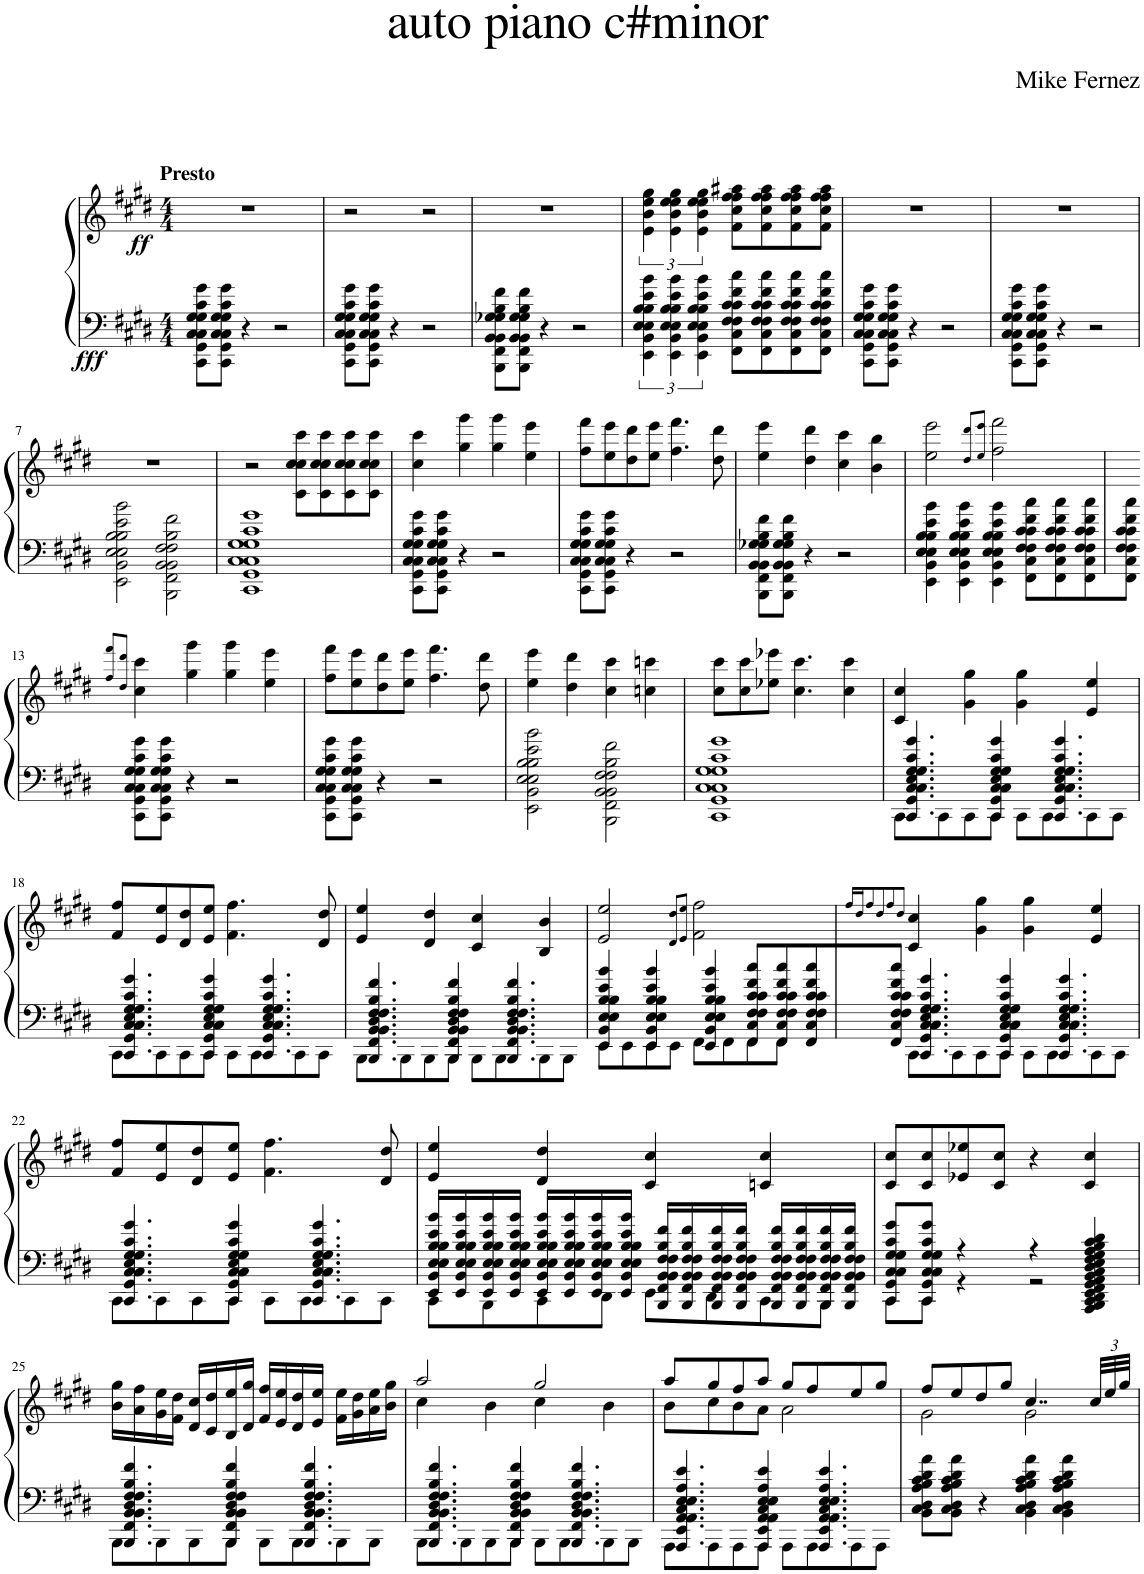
**kern	**kern	**dynam
*part1	*part1	*part1
*staff2	*staff1	*staff1/2
*I"Piano	*	*
*I'Pno	*	*
*clefF4	*clefG2	*
*k[f#c#g#d#]	*k[f#c#g#d#]	*
*M4/4	*M4/4	*
=1	=1	=1
!	!LO:TX:a:B:t=Presto	!
!	!	!LO:DY:b=2
!	!	!LO:DY:n=1:b
8CC#\ 8GG#\ 8C#\ 8C#\ 8G#\ 8G#\ 8c#\ 8g#\L	1r	fff ff
8CC#\ 8GG#\ 8C#\ 8C#\ 8G#\ 8G#\ 8c#\ 8g#\J	.	.
4r	.	.
2r	.	.
=2	=2	=2
8CC#\ 8GG#\ 8C#\ 8C#\ 8G#\ 8G#\ 8c#\ 8g#\L	2r	.
8CC#\ 8GG#\ 8C#\ 8C#\ 8G#\ 8G#\ 8c#\ 8g#\J	.	.
4r	.	.
2r	2r	.
=3	=3	=3
8BBB\ 8FF#\ 8BB\ 8BB\ 8G-X\ 8G-\ 8B\ 8f#\L	1r	.
8BBB\ 8FF#\ 8BB\ 8BB\ 8G-\ 8G-\ 8B\ 8f#\J	.	.
4r	.	.
2r	.	.
=4	=4	=4
6EE\ 6BB\ 6E\ 6E\ 6B\ 6B\ 6e\ 6b\	6e\ 6b\ 6ee\ 6gg#\	.
6EE\ 6BB\ 6E\ 6E\ 6B\ 6B\ 6e\ 6b\	6e\ 6b\ 6ee\ 6ee\ 6gg#\	.
6EE\ 6BB\ 6E\ 6E\ 6B\ 6B\ 6e\ 6b\	6e\ 6b\ 6ee\ 6ee\ 6gg#\	.
8FF#\ 8C#\ 8F#\ 8F#\ 8c#\ 8c#\ 8f#\ 8cc#\L	8f#\ 8cc#\ 8ff#\ 8ff#\ 8aa#X\L	.
8FF#\ 8C#\ 8F#\ 8F#\ 8c#\ 8c#\ 8f#\ 8cc#\	8f#\ 8cc#\ 8ff#\ 8ff#\ 8aa#\	.
8FF#\ 8C#\ 8F#\ 8F#\ 8c#\ 8c#\ 8f#\ 8cc#\	8f#\ 8cc#\ 8ff#\ 8ff#\ 8aa#\	.
8FF#\ 8C#\ 8F#\ 8F#\ 8c#\ 8c#\ 8f#\ 8cc#\J	8f#\ 8cc#\ 8ff#\ 8ff#\ 8aa#\J	.
=5	=5	=5
8CC#\ 8GG#\ 8C#\ 8C#\ 8G#\ 8G#\ 8c#\ 8g#\L	1r	.
8CC#\ 8GG#\ 8C#\ 8C#\ 8G#\ 8G#\ 8c#\ 8g#\J	.	.
4r	.	.
2r	.	.
=6	=6	=6
8CC#\ 8GG#\ 8C#\ 8C#\ 8G#\ 8G#\ 8c#\ 8g#\L	1r	.
8CC#\ 8GG#\ 8C#\ 8C#\ 8G#\ 8G#\ 8c#\ 8g#\J	.	.
4r	.	.
2r	.	.
!!LO:LB:g=z
=7	=7	=7
2EE\ 2BB\ 2E\ 2E\ 2B\ 2B\ 2e\ 2b\	1r	.
2BBB\ 2FF#\ 2BB\ 2BB\ 2F#\ 2F#\ 2B\ 2f#\	.	.
=8	=8	=8
1CC# 1GG# 1C# 1C# 1G# 1G# 1c# 1g#	2r	.
.	8c#\ 8cc#\ 8cc#\ 8ccc#\L	.
.	8c#\ 8cc#\ 8cc#\ 8ccc#\	.
.	8c#\ 8cc#\ 8cc#\ 8ccc#\	.
.	8c#\ 8cc#\ 8cc#\ 8ccc#\J	.
=9	=9	=9
8CC#\ 8GG#\ 8C#\ 8C#\ 8G#\ 8G#\ 8c#\ 8g#\L	4cc#\ 4ccc#\	.
8CC#\ 8GG#\ 8C#\ 8C#\ 8G#\ 8G#\ 8c#\ 8g#\J	.	.
4r	4gg#\ 4ggg#\	.
2r	4gg#\ 4ggg#\	.
.	4ee\ 4eee\	.
=10	=10	=10
8CC#\ 8GG#\ 8C#\ 8C#\ 8G#\ 8G#\ 8c#\ 8g#\L	8ff#\ 8fff#\L	.
8CC#\ 8GG#\ 8C#\ 8C#\ 8G#\ 8G#\ 8c#\ 8g#\J	8ee\ 8eee\	.
4r	8dd#\ 8ddd#\	.
.	8ee\ 8eee\J	.
2r	4.ff#\ 4.fff#\	.
.	8dd#\ 8ddd#\	.
=11	=11	=11
8BBB\ 8FF#\ 8BB\ 8BB\ 8G-X\ 8G-\ 8B\ 8f#\L	4ee\ 4eee\	.
8BBB\ 8FF#\ 8BB\ 8BB\ 8G-\ 8G-\ 8B\ 8f#\J	.	.
4r	4dd#\ 4ddd#\	.
2r	4cc#\ 4ccc#\	.
.	4b\ 4bb\	.
=12	=12	=12
4EE\ 4BB\ 4E\ 4E\ 4B\ 4B\ 4e\ 4b\	2ee\ 2eee\	.
4EE\ 4BB\ 4E\ 4E\ 4B\ 4B\ 4e\ 4b\	.	.
.	8qdd#/ 8qddd#/L	.
.	8qee/ 8qeee/J	.
4EE\ 4BB\ 4E\ 4E\ 4B\ 4B\ 4e\ 4b\	2ff#\ 2fff#\	.
8FF#\ 8C#\ 8F#\ 8F#\ 8c#\ 8c#\ 8f#\ 8cc#\L	.	.
8FF#\ 8C#\ 8F#\ 8F#\ 8c#\ 8c#\ 8f#\ 8cc#\	.	.
8FF#\ 8C#\ 8F#\ 8F#\ 8c#\ 8c#\ 8f#\ 8cc#\	4ryy	.
8FF#\ 8C#\ 8F#\ 8F#\ 8c#\ 8c#\ 8f#\ 8cc#\J	.	.
!!LO:LB:g=z
=13	=13	=13
.	8qff#/ 8qfff#/L	.
.	8qdd#/ 8qddd#/J	.
8CC#\ 8GG#\ 8C#\ 8C#\ 8G#\ 8G#\ 8c#\ 8g#\L	4cc#\ 4ccc#\	.
8CC#\ 8GG#\ 8C#\ 8C#\ 8G#\ 8G#\ 8c#\ 8g#\J	.	.
4r	4gg#\ 4ggg#\	.
2r	4gg#\ 4ggg#\	.
.	4ee\ 4eee\	.
=14	=14	=14
8CC#\ 8GG#\ 8C#\ 8C#\ 8G#\ 8G#\ 8c#\ 8g#\L	8ff#\ 8fff#\L	.
8CC#\ 8GG#\ 8C#\ 8C#\ 8G#\ 8G#\ 8c#\ 8g#\J	8ee\ 8eee\	.
4r	8dd#\ 8ddd#\	.
.	8ee\ 8eee\J	.
2r	4.ff#\ 4.fff#\	.
.	8dd#\ 8ddd#\	.
=15	=15	=15
2EE\ 2BB\ 2E\ 2E\ 2B\ 2B\ 2e\ 2b\	4ee\ 4eee\	.
.	4dd#\ 4ddd#\	.
2BBB\ 2FF#\ 2BB\ 2BB\ 2F#\ 2F#\ 2B\ 2f#\	4cc#\ 4ccc#\	.
.	4ccn\ 4cccn\	.
=16	=16	=16
1CC# 1GG# 1C# 1C# 1G# 1G# 1c# 1g#	8cc#\ 8ccc#\L	.
.	8cc#\ 8ccc#\	.
.	8ee-X\ 8eee-X\J	.
.	4.cc#\ 4.ccc#\	.
.	4cc#\ 4ccc#\	.
=17	=17	=17
*^	*	*
4.CC#/ 4.GG#/ 4.C#/ 4.C#/ 4.E/ 4.G#/ 4.G#/ 4.c#/ 4.g#/	8CC#\L	4c#/ 4cc#/	.
.	8CC#\	.	.
.	8CC#\	4g#\ 4gg#\	.
4CC#/ 4GG#/ 4C#/ 4C#/ 4E/ 4G#/ 4G#/ 4c#/ 4g#/	8CC#\J	.	.
.	8CC#\L	4g#\ 4gg#\	.
4.CC#/ 4.GG#/ 4.C#/ 4.C#/ 4.E/ 4.G#/ 4.G#/ 4.c#/ 4.g#/	8CC#\	.	.
.	8CC#\	4e/ 4ee/	.
.	8CC#\J	.	.
!!LO:LB:g=z
=18	=18	=18	=18
4.CC#/ 4.GG#/ 4.C#/ 4.C#/ 4.E/ 4.G#/ 4.G#/ 4.c#/ 4.g#/	8CC#\L	8f#/ 8ff#/L	.
.	8CC#\	8e/ 8ee/	.
.	8CC#\	8d#/ 8dd#/	.
4CC#/ 4GG#/ 4C#/ 4C#/ 4E/ 4G#/ 4G#/ 4c#/ 4g#/	8CC#\J	8e/ 8ee/J	.
.	8CC#\L	4.f#\ 4.ff#\	.
4.CC#/ 4.GG#/ 4.C#/ 4.C#/ 4.E/ 4.G#/ 4.G#/ 4.c#/ 4.g#/	8CC#\	.	.
.	8CC#\	.	.
.	8CC#\J	8d#/ 8dd#/	.
=19	=19	=19	=19
4.BBB/ 4.FF#/ 4.BB/ 4.BB/ 4.D#/ 4.F#/ 4.F#/ 4.B/ 4.f#/	8BBB\L	4e/ 4ee/	.
.	8BBB\	.	.
.	8BBB\	4d#/ 4dd#/	.
4BBB/ 4FF#/ 4BB/ 4BB/ 4D#/ 4F#/ 4F#/ 4B/ 4f#/	8BBB\J	.	.
.	8BBB\L	4c#/ 4cc#/	.
4.BBB/ 4.FF#/ 4.BB/ 4.BB/ 4.D#/ 4.F#/ 4.F#/ 4.B/ 4.f#/	8BBB\	.	.
.	8BBB\	4B/ 4b/	.
.	8BBB\J	.	.
=20	=20	=20	=20
4EE/ 4BB/ 4E/ 4E/ 4B/ 4B/ 4e/ 4b/	8EE\L	2e/ 2ee/	.
.	8EE\	.	.
4EE/ 4BB/ 4E/ 4E/ 4B/ 4B/ 4e/ 4b/	8EE\	.	.
.	8EE\J	.	.
.	.	8qd#/ 8qdd#/L	.
.	.	8qe/ 8qee/J	.
4EE/ 4BB/ 4E/ 4E/ 4B/ 4B/ 4e/ 4b/	8FF#\L	2f#\ 2ff#\	.
.	8FF#\	.	.
8FF#/ 8C#/ 8F#/ 8F#/ 8c#/ 8c#/ 8f#/ 8cc#/L	8FF#\	.	.
8FF#/ 8C#/ 8F#/ 8F#/ 8c#/ 8c#/ 8f#/ 8cc#/	8FF#\J	.	.
8FF#/ 8C#/ 8F#/ 8F#/ 8c#/ 8c#/ 8f#/ 8cc#/	4ryy	4ryy	.
8FF#/ 8C#/ 8F#/ 8F#/ 8c#/ 8c#/ 8f#/ 8cc#/J	.	.	.
=21	=21	=21	=21
.	.	16qff#/LL	.
.	.	16qdd#/J	.
.	.	8qff#/	.
.	.	8qdd#/	.
.	.	8qff#/	.
.	.	8qdd#/J	.
4.CC#/ 4.GG#/ 4.C#/ 4.C#/ 4.E/ 4.G#/ 4.G#/ 4.c#/ 4.g#/	8CC#\L	4c#/ 4cc#/	.
.	8CC#\	.	.
.	8CC#\	4g#\ 4gg#\	.
4CC#/ 4GG#/ 4C#/ 4C#/ 4E/ 4G#/ 4G#/ 4c#/ 4g#/	8CC#\J	.	.
.	8CC#\L	4g#\ 4gg#\	.
4.CC#/ 4.GG#/ 4.C#/ 4.C#/ 4.E/ 4.G#/ 4.G#/ 4.c#/ 4.g#/	8CC#\	.	.
.	8CC#\	4e/ 4ee/	.
.	8CC#\J	.	.
!!LO:LB:g=z
=22	=22	=22	=22
4.CC#/ 4.GG#/ 4.C#/ 4.C#/ 4.E/ 4.G#/ 4.G#/ 4.c#/ 4.g#/	8CC#\L	8f#/ 8ff#/L	.
.	8CC#\	8e/ 8ee/	.
.	8CC#\	8d#/ 8dd#/	.
4CC#/ 4GG#/ 4C#/ 4C#/ 4E/ 4G#/ 4G#/ 4c#/ 4g#/	8CC#\J	8e/ 8ee/J	.
.	8CC#\L	4.f#\ 4.ff#\	.
4.CC#/ 4.GG#/ 4.C#/ 4.C#/ 4.E/ 4.G#/ 4.G#/ 4.c#/ 4.g#/	8CC#\	.	.
.	8CC#\	.	.
.	8CC#\J	8d#/ 8dd#/	.
=23	=23	=23	=23
16EE/ 16BB/ 16E/ 16E/ 16B/ 16B/ 16e/ 16b/LL	8CC#\L	4e/ 4ee/	.
16EE/ 16BB/ 16E/ 16E/ 16B/ 16B/ 16e/ 16b/	.	.	.
16EE/ 16BB/ 16E/ 16E/ 16B/ 16B/ 16e/ 16b/	8BBB\	.	.
16EE/ 16BB/ 16E/ 16E/ 16B/ 16B/ 16e/ 16b/JJ	.	.	.
16EE/ 16BB/ 16E/ 16E/ 16B/ 16B/ 16e/ 16b/LL	8CC#\	4d#/ 4dd#/	.
16EE/ 16BB/ 16E/ 16E/ 16B/ 16B/ 16e/ 16b/	.	.	.
16EE/ 16BB/ 16E/ 16E/ 16B/ 16B/ 16e/ 16b/	8DD#\J	.	.
16EE/ 16BB/ 16E/ 16E/ 16B/ 16B/ 16e/ 16b/JJ	.	.	.
16BBB/ 16FF#/ 16BB/ 16BB/ 16F#/ 16F#/ 16B/ 16f#/LL	8EE\L	4c#/ 4cc#/	.
16BBB/ 16FF#/ 16BB/ 16BB/ 16F#/ 16F#/ 16B/ 16f#/	.	.	.
16BBB/ 16FF#/ 16BB/ 16BB/ 16F#/ 16F#/ 16B/ 16f#/	8DD#\	.	.
16BBB/ 16FF#/ 16BB/ 16BB/ 16F#/ 16F#/ 16B/ 16f#/JJ	.	.	.
16BBB/ 16FF#/ 16BB/ 16BB/ 16F#/ 16F#/ 16B/ 16f#/LL	8CC#\	4cn/ 4cc#/	.
16BBB/ 16FF#/ 16BB/ 16BB/ 16F#/ 16F#/ 16B/ 16f#/	.	.	.
16BBB/ 16FF#/ 16BB/ 16BB/ 16F#/ 16F#/ 16B/ 16f#/	8BBB\J	.	.
16BBB/ 16FF#/ 16BB/ 16BB/ 16F#/ 16F#/ 16B/ 16f#/JJ	.	.	.
=24	=24	=24	=24
8CC#/ 8GG#/ 8C#/ 8C#/ 8G#/ 8G#/ 8c#/ 8g#/L	8CC#\L	8c#/ 8cc#/L	.
8CC#/ 8GG#/ 8C#/ 8C#/ 8G#/ 8G#/ 8c#/ 8g#/J	8CC#\J	8c#/ 8cc#/	.
4r	4r	8e-X/ 8ee-X/	.
.	.	8c#/ 8cc#/J	.
4r	2r	4r	.
4AAA/ 4BBB/ 4CC#/ 4DD#/ 4EE/ 4FF#/ 4GG#/ 4AA/ 4BB/ 4C#/ 4D#/ 4E/ 4F#/ 4G#/ 4A/ 4B/ 4c#/ 4d#/	.	4c#/ 4cc#/	.
!!LO:LB:g=z
=25	=25	=25	=25
4.BBB/ 4.FF#/ 4.BB/ 4.BB/ 4.D#/ 4.F#/ 4.F#/ 4.B/ 4.f#/	8BBB\L	16b\ 16gg#\LL	.
.	.	16a\ 16ff#\	.
.	8BBB\	16g#\ 16ee\	.
.	.	16f#\ 16dd#\JJ	.
.	8BBB\	16d#/ 16cc#/LL	.
.	.	16c#/ 16dd#/	.
4BBB/ 4FF#/ 4BB/ 4BB/ 4D#/ 4F#/ 4F#/ 4B/ 4f#/	8BBB\J	16B/ 16ee/	.
.	.	16d#/ 16gg#/JJ	.
.	8BBB\L	16f#/ 16ff#/LL	.
.	.	16e/ 16ee/	.
4.BBB/ 4.FF#/ 4.BB/ 4.BB/ 4.D#/ 4.F#/ 4.F#/ 4.B/ 4.f#/	8BBB\	16d#/ 16dd#/	.
.	.	16e/ 16ee/JJ	.
.	8BBB\	16f#\ 16ee\LL	.
.	.	16g#\ 16dd#\	.
.	8BBB\J	16a\ 16ee\	.
.	.	16b\ 16gg#\JJ	.
=26	=26	=26	=26
*	*	*^	*
4.BBB/ 4.FF#/ 4.BB/ 4.BB/ 4.D#/ 4.F#/ 4.F#/ 4.B/ 4.f#/	8BBB\L	2aa/	4cc#\	.
.	8BBB\	.	.	.
.	8BBB\	.	4b\	.
4BBB/ 4FF#/ 4BB/ 4BB/ 4D#/ 4F#/ 4F#/ 4B/ 4f#/	8BBB\J	.	.	.
.	8BBB\L	2gg#/	4cc#\	.
4.BBB/ 4.FF#/ 4.BB/ 4.BB/ 4.D#/ 4.F#/ 4.F#/ 4.B/ 4.f#/	8BBB\	.	.	.
.	8BBB\	.	4b\	.
.	8BBB\J	.	.	.
=27	=27	=27	=27	=27
4.AAA/ 4.EE/ 4.AA/ 4.AA/ 4.C#/ 4.E/ 4.E/ 4.A/ 4.e/	8AAA\L	8aa/L	8b\L	.
.	8AAA\	8gg#/	8cc#\	.
.	8AAA\	8ff#/	8b\	.
4AAA/ 4EE/ 4AA/ 4AA/ 4C#/ 4E/ 4E/ 4A/ 4e/	8AAA\J	8aa/J	8a\J	.
.	8AAA\L	8gg#/L	2a\	.
4.AAA/ 4.EE/ 4.AA/ 4.AA/ 4.C#/ 4.E/ 4.E/ 4.A/ 4.e/	8AAA\	8ff#/	.	.
.	8AAA\	8ee/	.	.
.	8AAA\J	8gg#/J	.	.
*v	*v	*	*	*
=28	=28	=28	=28
8BB\ 8C#\ 8D#\ 8A\ 8B\ 8c#\ 8d#\ 8a\L	8ff#/L	2g#\	.
8BB\ 8C#\ 8D#\ 8A\ 8B\ 8c#\ 8d#\ 8a\J	8ee/	.	.
4r	8dd#/	.	.
.	8gg#/J	.	.
4BB\ 4C#\ 4D#\ 4A\ 4B\ 4c#\ 4d#\ 4a\	4..cc#/	2g#\	.
4BB\ 4C#\ 4D#\ 4A\ 4B\ 4c#\ 4d#\ 4a\	.	.	.
*	*Xbrackettup	*	*
.	48cc#/LLL	.	.
.	48ee/	.	.
.	48gg#/JJJ	.	.
*	*v	*v	*
=	=	=
*-	*-	*-
